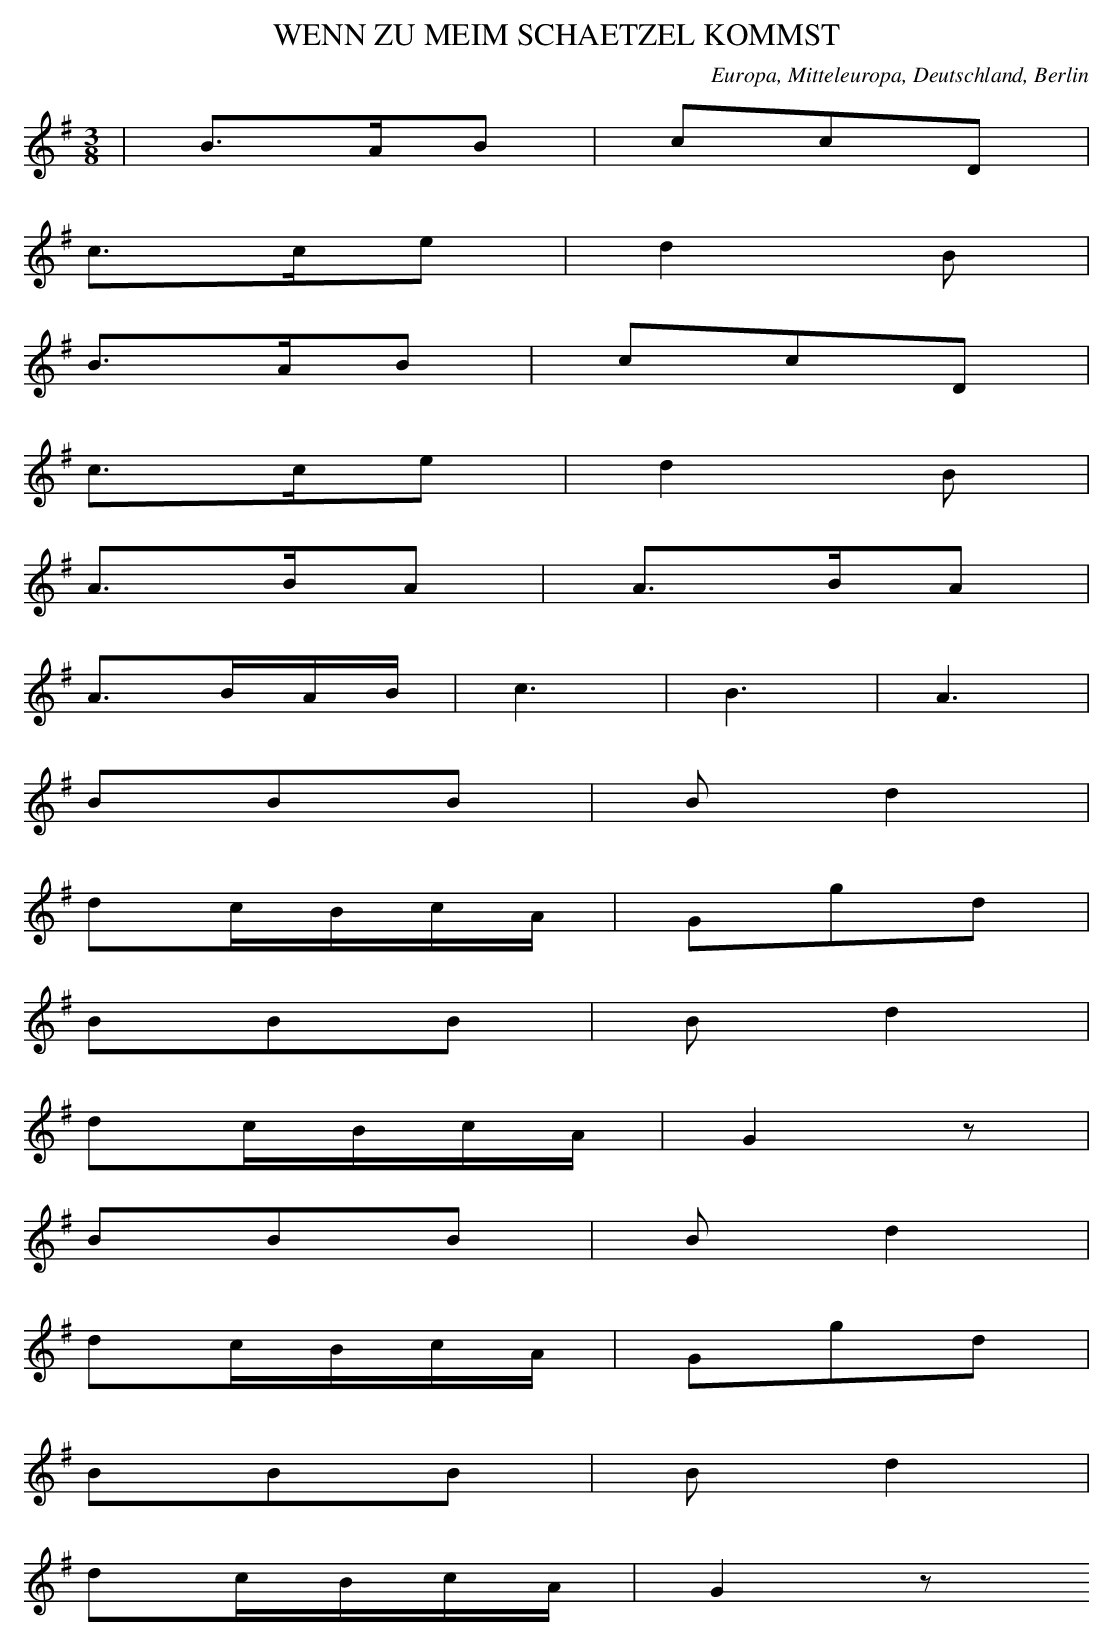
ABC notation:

X:1
T: WENN ZU MEIM SCHAETZEL KOMMST
O: Europa, Mitteleuropa, Deutschland, Berlin
M: 3/8
L: 1/16
K: G
 | B3AB2 | c2c2D2 |
c3ce2 | d4B2 |
B3AB2 | c2c2D2 |
c3ce2 | d4B2 |
A3BA2 | A3BA2 |
A3BAB | c6 | B6 | A6 |
B2B2B2 | B2d4 |
d2cBcA | G2g2d2 |
B2B2B2 | B2d4 |
d2cBcA | G4z2 |
B2B2B2 | B2d4 |
d2cBcA | G2g2d2 |
B2B2B2 | B2d4 |
d2cBcA | G4z2
